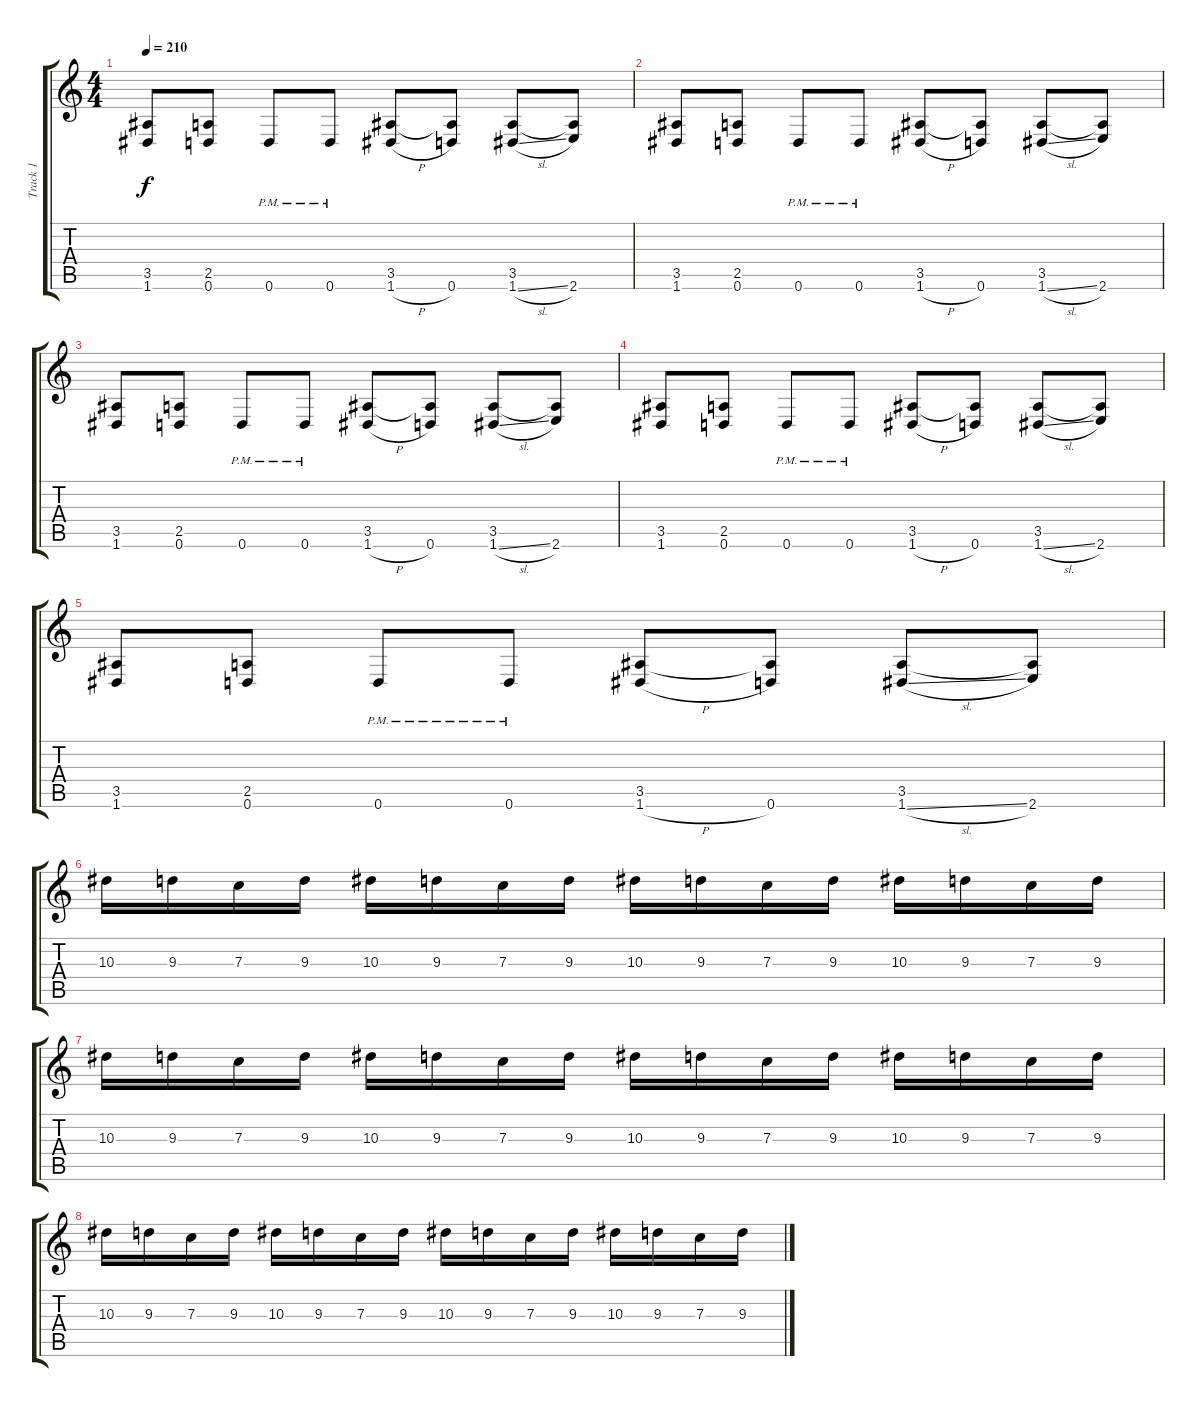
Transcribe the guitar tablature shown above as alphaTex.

\track ("Track 1" "Track 1") {instrument overdrivenguitar}
\staff {score tabs}
\tuning (D4 A3 F3 C3 G2 D2) {hide}
\ts (4 4)
\tempo 210
\clef g2
\ks c
(3.5 1.6).8{dy f} (2.5 0.6).8 0.6{pm}.8 0.6{pm}.8 (3.5 1.6{h}).8 (3.5{t} 0.6).8 (3.5 1.6{sl}).8 (3.5{t} 2.6).8 |
(3.5 1.6).8 (2.5 0.6).8 0.6{pm}.8 0.6{pm}.8 (3.5 1.6{h}).8 (3.5{t} 0.6).8 (3.5 1.6{sl}).8 (3.5{t} 2.6).8 |
(3.5 1.6).8 (2.5 0.6).8 0.6{pm}.8 0.6{pm}.8 (3.5 1.6{h}).8 (3.5{t} 0.6).8 (3.5 1.6{sl}).8 (3.5{t} 2.6).8 |
(3.5 1.6).8 (2.5 0.6).8 0.6{pm}.8 0.6{pm}.8 (3.5 1.6{h}).8 (3.5{t} 0.6).8 (3.5 1.6{sl}).8 (3.5{t} 2.6).8 |
(3.5 1.6).8 (2.5 0.6).8 0.6{pm}.8 0.6{pm}.8 (3.5 1.6{h}).8 (3.5{t} 0.6).8 (3.5 1.6{sl}).8 (3.5{t} 2.6).8 |
10.3.16 9.3.16 7.3.16 9.3.16 10.3.16 9.3.16 7.3.16 9.3.16 10.3.16 9.3.16 7.3.16 9.3.16 10.3.16 9.3.16 7.3.16 9.3.16 |
10.3.16 9.3.16 7.3.16 9.3.16 10.3.16 9.3.16 7.3.16 9.3.16 10.3.16 9.3.16 7.3.16 9.3.16 10.3.16 9.3.16 7.3.16 9.3.16 |
10.3.16 9.3.16 7.3.16 9.3.16 10.3.16 9.3.16 7.3.16 9.3.16 10.3.16 9.3.16 7.3.16 9.3.16 10.3.16 9.3.16 7.3.16 9.3.16
